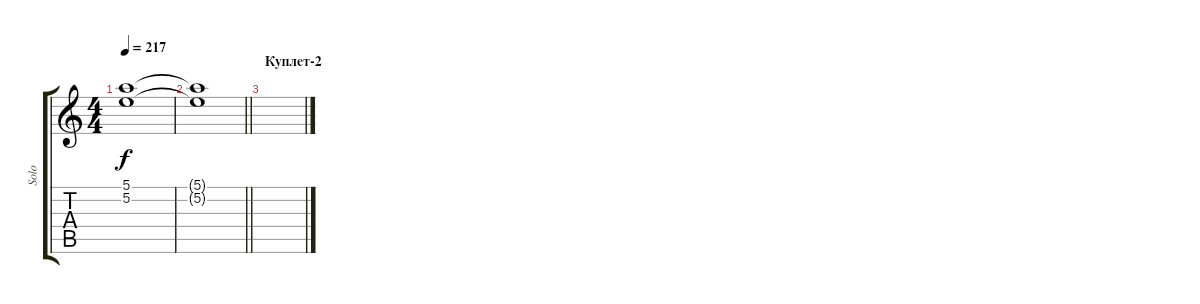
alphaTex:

\track ("Solo" "Solo") {instrument distortionguitar}
\staff {score tabs}
\tuning (E4 B3 G3 D3 A2 E2) {hide}
\ts (4 4)
\tempo 217
\clef g2
\ks c
(5.1 5.2).1{dy f} |
\barLineRight lightlight
(5.1{t} 5.2{t}).1 |
\section ("" "Куплет-2")
